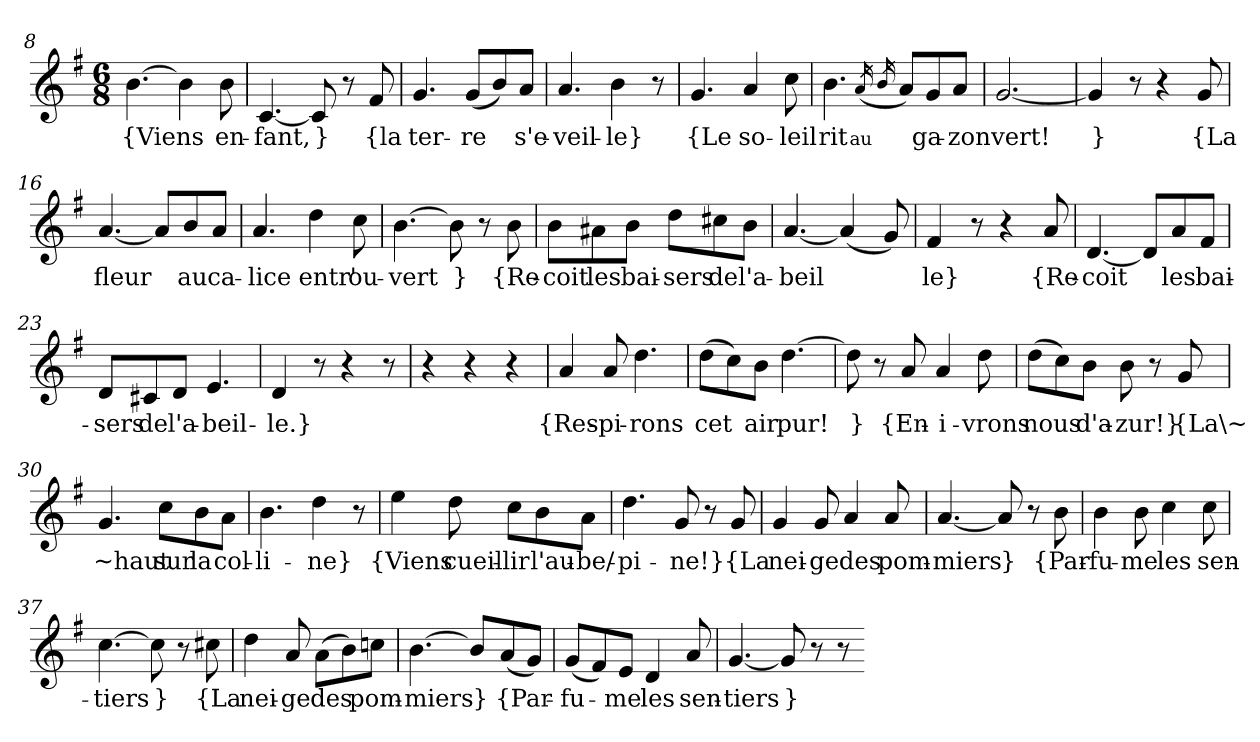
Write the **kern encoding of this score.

**kern	**text
*part1	*part1
*staff1	*staff1
*clefG2	*
*k[f#]	*
*M6/8	*
=8	=8
[4.b	{Viens
4b]	.
8b	en-
=9	=9
[4.c	-fant,
8c]	}
8r	.
8f#	{la
=10	=10
4.g	ter-
(8g/L	-re
8b/)	.
8a/J	s'e-
=11	=11
4.a	-veil-
4b	-le}
8r	.
=12	=12
4.g	{Le
4a	so-
8cc	-leil
=13	=13
4.b	rit
(16qa	au
16qb	.
8a/L)	.
8g/	ga-
8a/J	-zon
=14	=14
[2.g	vert!
=15	=15
4g]	}
8r	.
4r	.
8g	{La
=16	=16
[4.a	fleur
8a/L]	.
8b/	au
8a/J	ca-
=17	=17
4.a	-lice
4dd	entr'
8cc	ou-
=18	=18
[4.b	-vert
8b]	}
8r	.
8b	{Re-
=19	=19
8b\L	-coit
8a#X\	les
8b\J	bai-
8dd\L	-sers
8cc#X\	de
8b\J	l'a-
=20	=20
[4.a	-beil
(4a]	.
8g)	.
=21	=21
4f#	-le}
8r	.
4r	.
8a	{Re-
=22	=22
[4.d	-coit
8d/L]	.
8a/	les
8f#/J	bai-
=23	=23
8d/L	-sers
8c#X/	de
8d/J	l'a-
4.e	-beil-
=24	=24
4d	-le.}
8r	.
4r	.
8r	.
=25	=25
4r	.
4r	.
4r	.
=26	=26
4a	{Res-
8a	-pi-
4.dd	-rons
=27	=27
(8dd\L	cet
8cc\)	.
8b\J	air
[4.dd	pur!
=28	=28
8dd]	}
8r	.
8a	{En-
4a	-i-
8dd	-vrons
=29	=29
(8dd\L	nous
8cc\)	.
8b\J	d'a-
8b	-zur!}
8r	.
8g	{La\~
=30	=30
4.g	~haut
8cc\L	sur
8b\	la
8a\J	col-
=31	=31
4.b	-li-
4dd	-ne}
8r	.
=32	=32
4ee	{Viens
8dd	cueil-
8cc\L	-lir
8b\	l'au-
8a\J	-be/-
=33	=33
4.dd	-pi-
8g	-ne!}
8r	.
8g	{La
=34	=34
4g	nei-
8g	-ge
4a	des
8a	pom-
=35	=35
[4.a	-miers
8a]	}
8r	.
8b	{Par-
=36	=36
4b	-fu-
8b	-me
4cc	les
8cc	sen-
=37	=37
[4.cc	-tiers
8cc]	}
8r	.
8cc#X	{La
=38	=38
4dd	nei-
8a	-ge
(8a\L	des
8b\)	.
8ccn\J	pom-
=39	=39
[4.b	-miers
8b/L]	}
(8a/	{Par-
8g/J)	.
=40	=40
(8g/L	-fu-
8f#/)	.
8e/J	-me
4d	les
8a	sen-
=41	=41
[4.g	-tiers
8g]	}
8r	.
8r	.
=-	=-
*-	*-
